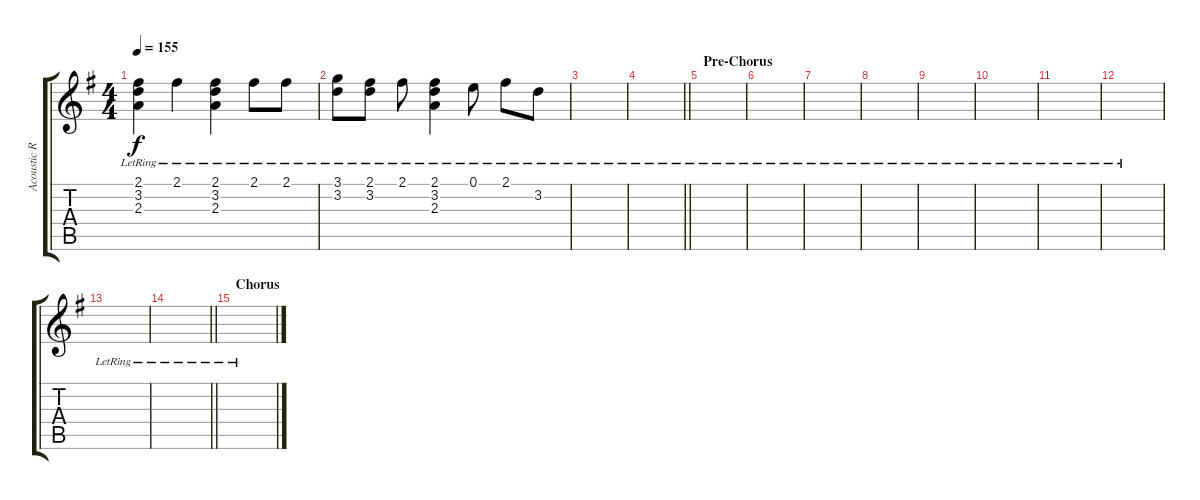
\track ("Acoustic Rythm Guitar" "Acoustic R") {instrument acousticguitarsteel}
\staff {score tabs}
\tuning (E4 B3 G3 D3 A2 E2) {hide}
\ts (4 4)
\tempo 155
\clef g2
\ks g
(2.1{lr} 3.2{lr} 2.3{lr}).4{dy f} 2.1{lr}.4 (2.1{lr} 3.2{lr} 2.3{lr}).4 2.1{lr}.8 2.1{lr}.8 |
(3.1{lr} 3.2{lr}).8 (2.1{lr} 3.2{lr}).8 2.1{lr}.8 (2.1{lr} 3.2{lr} 2.3{lr}).4 0.1{lr}.8 2.1{lr}.8 3.2{lr}.8 |
|
\barLineRight lightlight
|
\section ("" "Pre-Chorus")
|
|
|
|
|
|
|
|
|
\barLineRight lightlight
|
\section ("" "Chorus")
